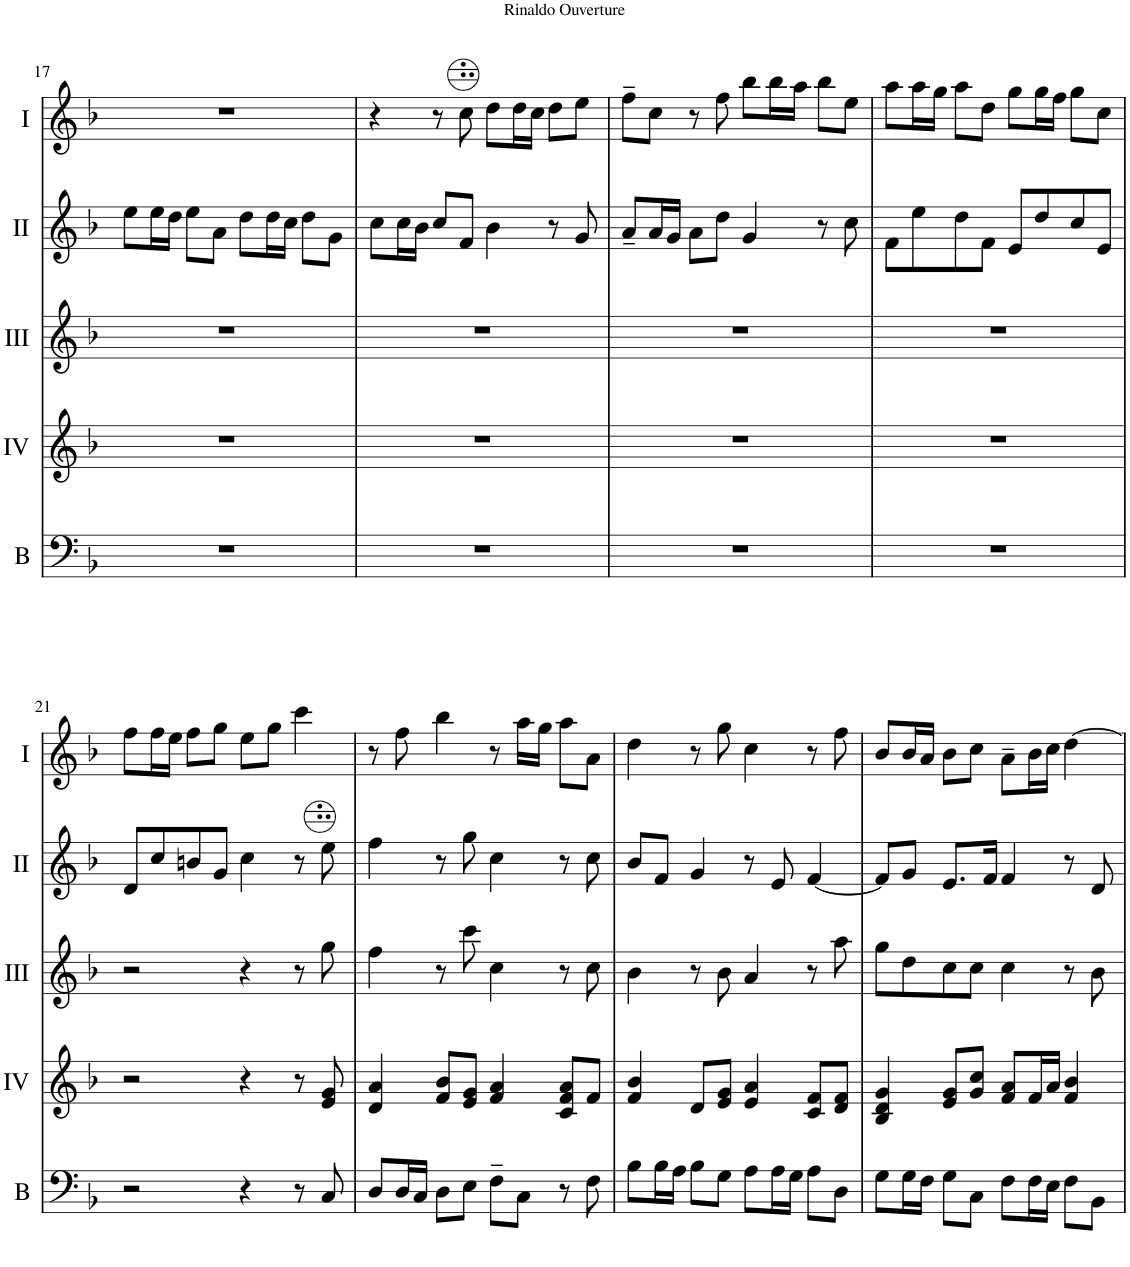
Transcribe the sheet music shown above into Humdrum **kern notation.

**kern	**kern	**kern	**kern	**kern
*part5	*part4	*part3	*part2	*part1
*staff5	*staff4	*staff3	*staff2	*staff1
*I"Bass	*I"Acc. 4	*I"Acc. 3	*I"Acc. 2	*I"Acc. 1
*I'B	*	*	*	*
!!LO:PB:g=z
*clefF4	*clefG2	*clefG2	*clefG2	*clefG2
*Trd7c12	*	*Trd7c12	*	*
*k[b-]	*k[b-]	*k[b-]	*k[b-]	*k[b-]
*M4/4	*M4/4	*M4/4	*M4/4	*M4/4
*met(c)	*met(c)	*met(c)	*met(c)	*met(c)
=17	=17	=17	=17	=17
1r	1r	1r	8ee\L	1r
.	.	.	16ee\L	.
.	.	.	16dd\JJ	.
.	.	.	8ee\L	.
.	.	.	8a\J	.
.	.	.	8dd\L	.
.	.	.	16dd\L	.
.	.	.	16cc\JJ	.
.	.	.	8dd\L	.
.	.	.	8g\J	.
=18	=18	=18	=18	=18
1r	1r	1r	8cc\L	4r
.	.	.	16cc\L	.
.	.	.	16b-\JJ	.
.	.	.	8cc/L	8r
.	.	.	8f/J	8cc\
.	.	.	4b-\	8dd\L
.	.	.	.	16dd\L
.	.	.	.	16cc\JJ
.	.	.	8r	8dd\L
.	.	.	8g/	8ee\J
=19	=19	=19	=19	=19
1r	1r	1r	8a~/L	8ff~\L
.	.	.	16a/L	8cc\J
.	.	.	16g/JJ	.
.	.	.	8a\L	8r
.	.	.	8dd\J	8ff\
.	.	.	4g/	8bb-\L
.	.	.	.	16bb-\L
.	.	.	.	16aa\JJ
.	.	.	8r	8bb-\L
.	.	.	8cc\	8ee\J
=20	=20	=20	=20	=20
1r	1r	1r	8f\L	8aa\L
.	.	.	8ee\	16aa\L
.	.	.	.	16gg\JJ
.	.	.	8dd\	8aa\L
.	.	.	8f\J	8dd\J
.	.	.	8e/L	8gg\L
.	.	.	8dd/	16gg\L
.	.	.	.	16ff\JJ
.	.	.	8cc/	8gg\L
.	.	.	8e/J	8cc\J
!!LO:LB:g=z
=21	=21	=21	=21	=21
2r	2r	2r	8d/L	8ff\L
.	.	.	8cc/	16ff\L
.	.	.	.	16ee\JJ
.	.	.	8bn/	8ff\L
.	.	.	8g/J	8gg\J
4r	4r	4r	4cc\	8ee\L
.	.	.	.	8gg\J
8r	8r	8r	8r	4ccc\
8C/	8e/ 8g/	8gg\	8ee\	.
=22	=22	=22	=22	=22
8D/L	4d/ 4a/	4ff\	4ff\	8r
16D/L	.	.	.	8ff\
16C/JJ	.	.	.	.
8D\L	8f/ 8b-/L	8r	8r	4bb-\
8E\J	8e/ 8g/J	8ccc\	8gg\	.
8F~\L	4f/ 4a/	4cc\	4cc\	8r
8C\J	.	.	.	16aa\LL
.	.	.	.	16gg\JJ
8r	8c/ 8f/ 8a/L	8r	8r	8aa\L
8F\	8f/J	8cc\	8cc\	8a\J
=23	=23	=23	=23	=23
8B-\L	4f/ 4b-/	4b-\	8b-/L	4dd\
16B-\L	.	.	8f/J	.
16A\JJ	.	.	.	.
8B-\L	8d/L	8r	4g/	8r
8G\J	8e/ 8g/J	8b-\	.	8gg\
8A\L	4e/ 4a/	4a/	8r	4cc\
16A\L	.	.	8e/	.
16G\JJ	.	.	.	.
8A\L	8c/ 8f/L	8r	[4f/	8r
8D\J	8d/ 8f/J	8aa\	.	8ff\
=24	=24	=24	=24	=24
8G\L	4B-/ 4d/ 4g/	8gg\L	8f/L]	8b-/L
16G\L	.	8dd\	8g/J	16b-/L
16F\JJ	.	.	.	16a/JJ
8G\L	8e/ 8g/L	8cc\	8.e/L	8b-\L
8C\J	8g/ 8cc/J	8cc\J	.	8cc\J
.	.	.	16f/Jk	.
8F\L	8f/ 8a/L	4cc\	4f/	8a~\L
16F\L	16f/L	.	.	16b-\L
16E\JJ	16a/JJ	.	.	16cc\JJ
8F\L	4f/ 4b-/	8r	8r	[4dd\
8BB-\J	.	8b-\	8d/	.
=	=	=	=	=
*-	*-	*-	*-	*-
